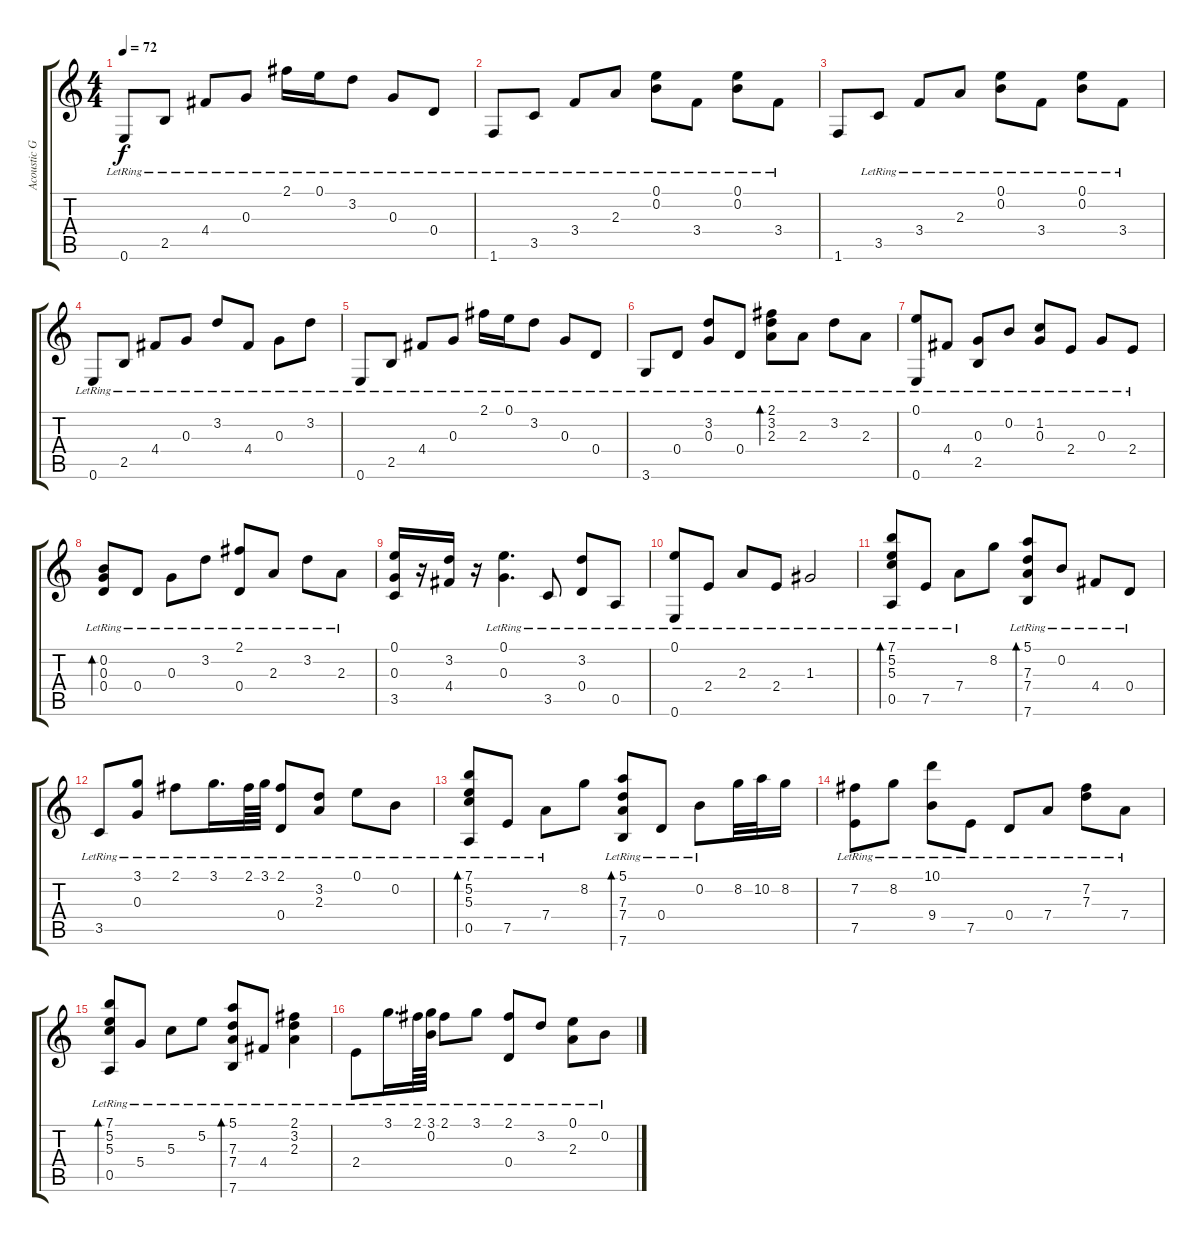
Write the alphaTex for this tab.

\track ("Acoustic Guitar" "Acoustic G") {instrument acousticguitarnylon}
\staff {score tabs}
\tuning (E4 B3 G3 D3 A2 E2) {hide}
\ts (4 4)
\tempo 72
\clef g2
\ks c
0.6{lr}.8{dy f} 2.5{lr}.8 4.4{lr}.8 0.3{lr}.8 2.1{lr}.16 0.1{lr}.16 3.2{lr}.8 0.3{lr}.8 0.4{lr}.8 |
1.6{lr}.8 3.5{lr}.8 3.4{lr}.8 2.3{lr}.8 (0.1{lr} 0.2{lr}).8 3.4{lr}.8 (0.1{lr} 0.2{lr}).8 3.4{lr}.8 |
1.6.8 3.5{lr}.8 3.4{lr}.8 2.3{lr}.8 (0.1{lr} 0.2{lr}).8 3.4{lr}.8 (0.1{lr} 0.2{lr}).8 3.4{lr}.8 |
0.6{lr}.8 2.5{lr}.8 4.4{lr}.8 0.3{lr}.8 3.2{lr}.8 4.4{lr}.8 0.3{lr}.8 3.2{lr}.8 |
0.6{lr}.8 2.5{lr}.8 4.4{lr}.8 0.3{lr}.8 2.1{lr}.16 0.1{lr}.16 3.2{lr}.8 0.3{lr}.8 0.4{lr}.8 |
3.6{lr}.8 0.4{lr}.8 (3.2{lr} 0.3{lr}).8 0.4{lr}.8 (2.1{lr} 3.2{lr} 2.3{lr}).8{bd 120} 2.3{lr}.8 3.2{lr}.8 2.3{lr}.8 |
(0.1{lr} 0.6{lr}).8 4.4{lr}.8 (0.3{lr} 2.5{lr}).8 0.2{lr}.8 (1.2{lr} 0.3{lr}).8 2.4{lr}.8 0.3{lr}.8 2.4{lr}.8 |
(0.2{lr} 0.3{lr} 0.4{lr}).8{bd 120} 0.4{lr}.8 0.3{lr}.8 3.2{lr}.8 (2.1{lr} 0.4{lr}).8 2.3{lr}.8 3.2{lr}.8 2.3{lr}.8 |
(0.1 0.3 3.5).16 r.16 (3.2 4.4).16 r.16 (0.1{lr} 0.3{lr}).4{d} 3.5{lr}.8 (3.2{lr} 0.4{lr}).8 0.5{lr}.8 |
(0.1{lr} 0.6{lr}).8 2.4{lr}.8 2.3{lr}.8 2.4{lr}.8 1.3{lr}.2 |
(7.1{lr} 5.2{lr} 5.3{lr} 0.5{lr}).8{bd 120} 7.5{lr}.8 7.4{lr}.8 8.2.8 (5.1{lr} 7.3{lr} 7.4{lr} 7.6{lr}).8{bd 120} 0.2{lr}.8 4.4{lr}.8 0.4{lr}.8 |
3.5{lr}.8 (3.1{lr} 0.3{lr}).8 2.1{lr}.8 3.1{lr}.16{d} 2.1{lr}.64 3.1{lr}.64 (2.1{lr} 0.4{lr}).8 (3.2{lr} 2.3{lr}).8 0.1{lr}.8 0.2{lr}.8 |
(7.1{lr} 5.2{lr} 5.3{lr} 0.5{lr}).8{bd 120} 7.5{lr}.8 7.4{lr}.8 8.2.8 (5.1{lr} 7.3{lr} 7.4{lr} 7.6{lr}).8{bd 120} 0.4{lr}.8 0.2{lr}.8 8.2.32 10.2.32 8.2.16 |
(7.2{lr} 7.5{lr}).8 8.2{lr}.8 (10.1{lr} 9.4{lr}).8 7.5{lr}.8 0.4{lr}.8 7.4{lr}.8 (7.2{lr} 7.3{lr}).8 7.4{lr}.8 |
(7.1{lr} 5.2{lr} 5.3{lr} 0.5{lr}).8{bd 120} 5.4{lr}.8 5.3{lr}.8 5.2{lr}.8 (5.1{lr} 7.3{lr} 7.4{lr} 7.6{lr}).8{bd 120} 4.4{lr}.8 (2.1 3.2{lr} 2.3{lr}).4 |
2.4{lr}.8 3.1{lr}.16{d} 2.1{lr}.64 (3.1{lr} 0.2{lr}).64 2.1{lr}.8 3.1{lr}.8 (2.1{lr} 0.4{lr}).8 3.2{lr}.8 (0.1{lr} 2.3{lr}).8 0.2{lr}.8
